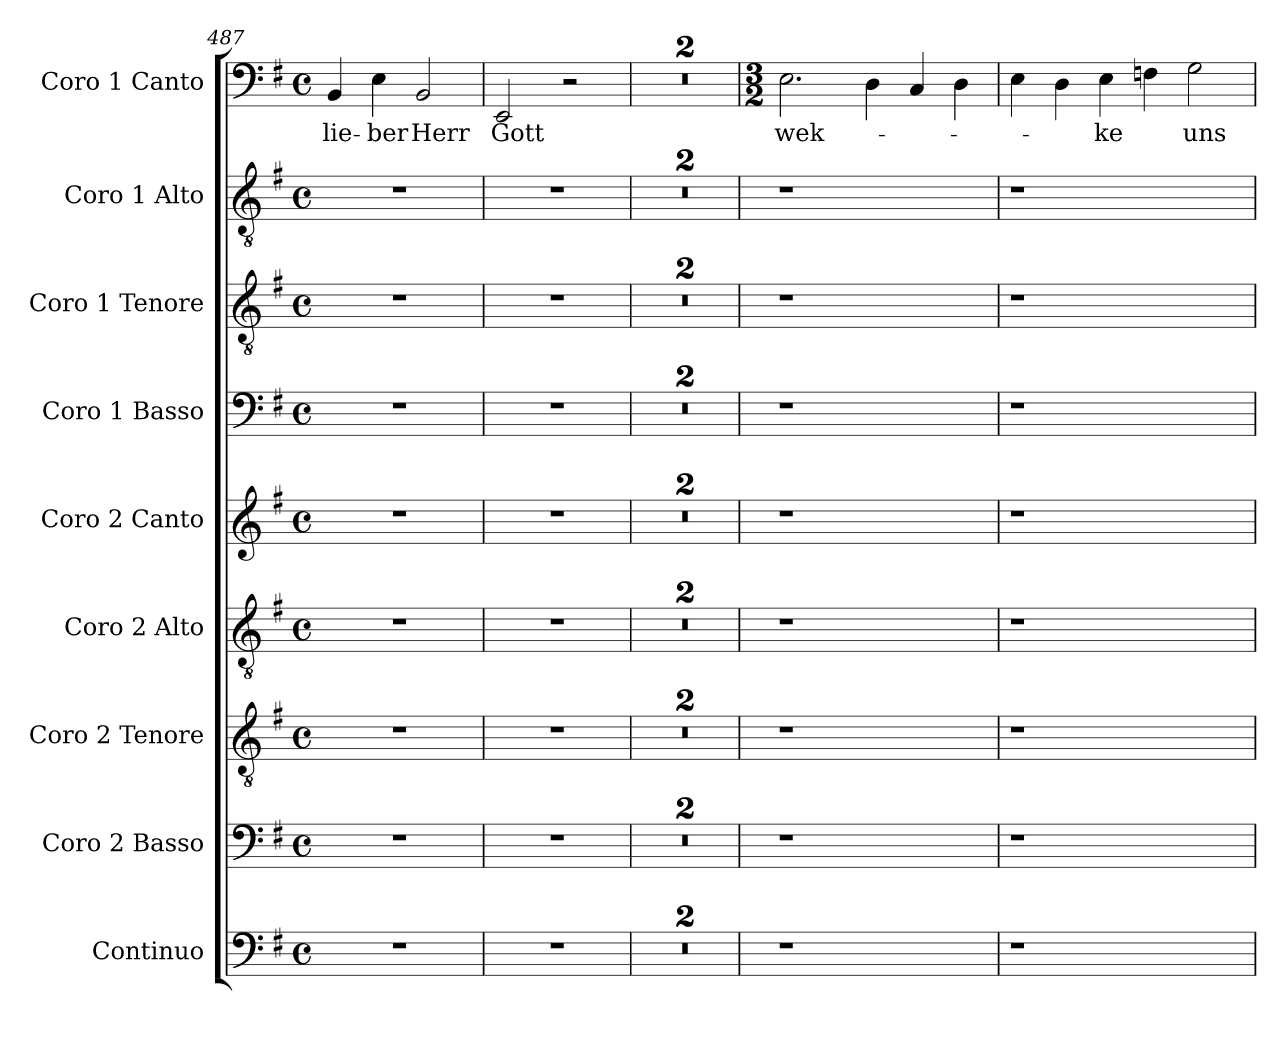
**kern	**kern	**kern	**kern	**kern	**kern	**kern	**kern	**kern	**text
*part9	*part8	*part7	*part6	*part5	*part4	*part3	*part2	*part1	*part1
*staff9	*staff8	*staff7	*staff6	*staff5	*staff4	*staff3	*staff2	*staff1	*staff1
*I"Continuo	*I"Coro 2  Basso	*I"Coro 2  Tenore	*I"Coro 2  Alto	*I"Coro 2  Canto	*I"Coro 1  Basso	*I"Coro 1  Tenore	*I"Coro 1  Alto	*I"Coro 1  Canto	*
*clefF4	*clefF4	*clefGv2	*clefGv2	*clefG2	*clefF4	*clefGv2	*clefGv2	*clefF4	*
*k[f#]	*k[f#]	*k[f#]	*k[f#]	*k[f#]	*k[f#]	*k[f#]	*k[f#]	*k[f#]	*
*G:	*G:	*G:	*G:	*G:	*G:	*G:	*G:	*G:	*
*M4/4	*M4/4	*M4/4	*M4/4	*M4/4	*M4/4	*M4/4	*M4/4	*M4/4	*
*met(c)	*met(c)	*met(c)	*met(c)	*met(c)	*met(c)	*met(c)	*met(c)	*met(c)	*
=487	=487	=487	=487	=487	=487	=487	=487	=487	=487
!	!	!	!	!	!	!	!	!	!LO:LY:b:cj
1r	1r	1r	1r	1r	1r	1r	1r	4BB/	lie-
!	!	!	!	!	!	!	!	!	!LO:LY:b:cj
.	.	.	.	.	.	.	.	4E\	-ber
!	!	!	!	!	!	!	!	!	!LO:LY:b:cj
.	.	.	.	.	.	.	.	2BB/	Herr
=488	=488	=488	=488	=488	=488	=488	=488	=488	=488
!	!	!	!	!	!	!	!	!	!LO:LY:b:cj
1r	1r	1r	1r	1r	1r	1r	1r	2EE/	Gott
.	.	.	.	.	.	.	.	2r	.
=489	=489	=489	=489	=489	=489	=489	=489	=489	=489
1r	1r	1r	1r	1r	1r	1r	1r	1r	.
=490	=490	=490	=490	=490	=490	=490	=490	=490	=490
1r	1r	1r	1r	1r	1r	1r	1r	1r	.
=491	=491	=491	=491	=491	=491	=491	=491	=491	=491
*	*	*	*	*	*	*	*	*M3/2	*
!	!	!	!	!	!	!	!	!	!LO:LY:b:cj
1r	1r	1r	1r	1r	1r	1r	1r	2.E\	wek-
.	.	.	.	.	.	.	.	4D\	.
2ryy	2ryy	2ryy	2ryy	2ryy	2ryy	2ryy	2ryy	4C/	.
.	.	.	.	.	.	.	.	4D\	.
!!LO:LB:g=z
=492	=492	=492	=492	=492	=492	=492	=492	=492	=492
1r	1r	1r	1r	1r	1r	1r	1r	4E\	.
.	.	.	.	.	.	.	.	4D\	.
!	!	!	!	!	!	!	!	!	!LO:LY:b:cj
.	.	.	.	.	.	.	.	4E\	-ke
.	.	.	.	.	.	.	.	4Fn\	.
!	!	!	!	!	!	!	!	!	!LO:LY:b:cj
2ryy	2ryy	2ryy	2ryy	2ryy	2ryy	2ryy	2ryy	2G\	uns
=	=	=	=	=	=	=	=	=	=
*-	*-	*-	*-	*-	*-	*-	*-	*-	*-
